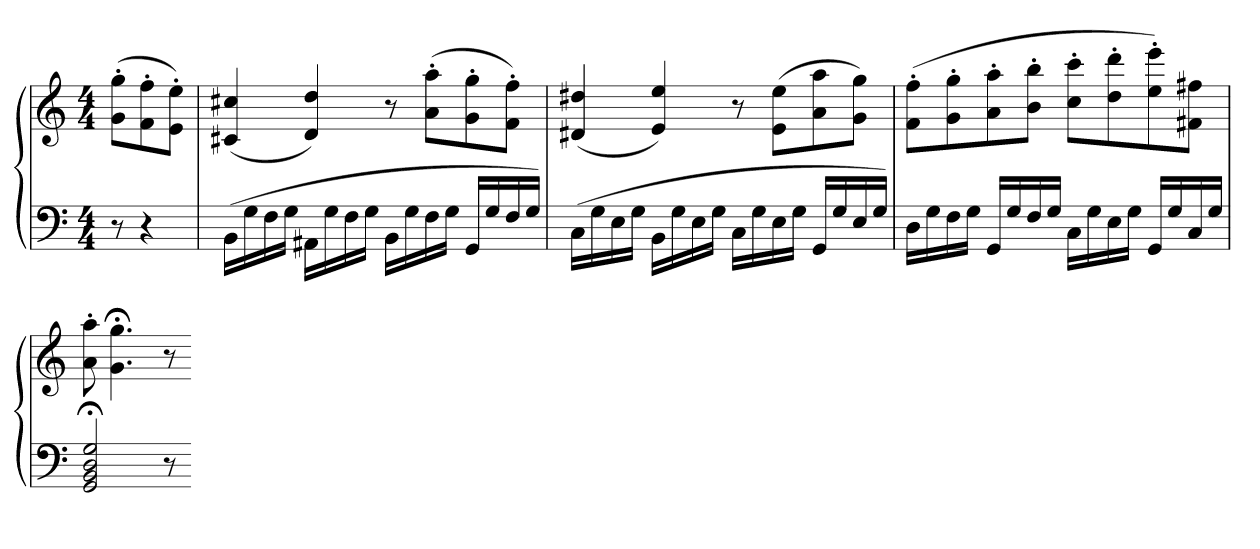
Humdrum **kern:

**kern	**kern
*part1	*part1
*staff2	*staff1
*clefF4	*clefG2
*k[]	*k[]
*C:	*C:
*M4/4	*M4/4
=	=
8r	(8g' 8gg'L
4r	8f' 8ff'
.	8e' 8ee'J)
=	=
(16BBLL	(4c#X 4cc#X
16G	.
16F	.
16GJJ	.
16AA#XLL	4d 4dd)
16G	.
16F	.
16GJJ	.
16BBLL	8r
16G	.
16F	(8a' 8aa'L
16GJJ	.
16GGLL	8g' 8gg'
16G	.
16F	8f' 8ff'J)
16GJJ)	.
=	=
(16CLL	(4d#X 4dd#X
16G	.
16E	.
16GJJ	.
16BBLL	4e 4ee)
16G	.
16E	.
16GJJ	.
16CLL	8r
16G	.
16E	(8e 8eeL
16GJJ	.
16GGLL	8a 8aa
16G	.
16E	8g 8ggJ)
16GJJ)	.
=	=
16DLL	(8f' 8ff'L
16G	.
16F	8g' 8gg'
16GJJ	.
16GGLL	8a' 8aa'
16G	.
16F	8b' 8bb'J
16GJJ	.
16CLL	8cc' 8ccc'L
16G	.
16E	8dd' 8ddd'
16GJJ	.
16GGLL	8ee' 8eee')
16G	.
16C	8f#X 8ff#XJ
16GJJ	.
=	=
2GG;< 2BB;< 2D;< 2G;<	8a' 8aa'
.	4.g;< 4.gg;<
8r	8r
=-	=-
*-	*-
